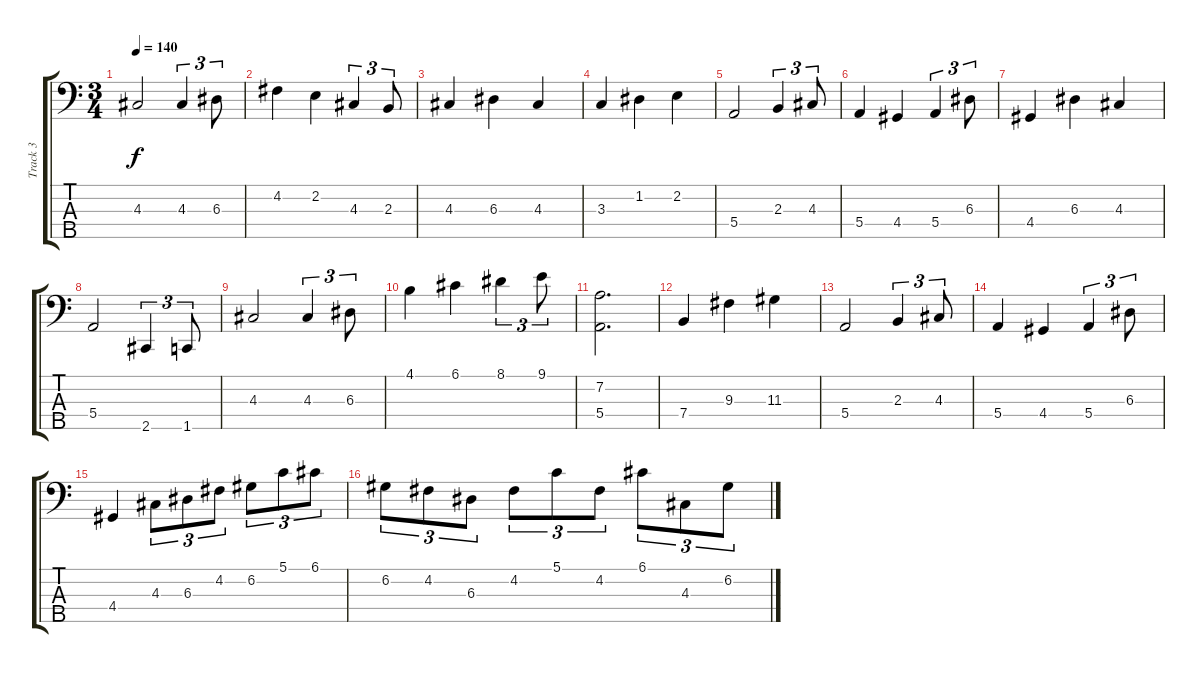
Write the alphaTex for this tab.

\track ("Track 3" "Track 3") {instrument electricbassfinger}
\staff {score tabs}
\tuning (G2 D2 A1 E1 B0) {hide}
\ts (3 4)
\tempo 140
\clef f4
\ks c
4.3.2{dy f} 4.3.4{tu (3 2)} 6.3.8{tu (3 2)} |
4.2.4 2.2.4 4.3.4{tu (3 2)} 2.3.8{tu (3 2)} |
4.3.4 6.3.4 4.3.4 |
3.3.4 1.2.4 2.2.4 |
5.4.2 2.3.4{tu (3 2)} 4.3.8{tu (3 2)} |
5.4.4 4.4.4 5.4.4{tu (3 2)} 6.3.8{tu (3 2)} |
4.4.4 6.3.4 4.3.4 |
5.4.2 2.5.4{tu (3 2)} 1.5.8{tu (3 2)} |
4.3.2 4.3.4{tu (3 2)} 6.3.8{tu (3 2)} |
4.1.4 6.1.4 8.1.4{tu (3 2)} 9.1.8{tu (3 2)} |
(7.2 5.4).2{d} |
7.4.4 9.3.4 11.3.4 |
5.4.2 2.3.4{tu (3 2)} 4.3.8{tu (3 2)} |
5.4.4 4.4.4 5.4.4{tu (3 2)} 6.3.8{tu (3 2)} |
4.4.4 4.3.8{tu (3 2)} 6.3.8{tu (3 2)} 4.2.8{tu (3 2)} 6.2.8{tu (3 2)} 5.1.8{tu (3 2)} 6.1.8{tu (3 2)} |
6.2.8{tu (3 2)} 4.2.8{tu (3 2)} 6.3.8{tu (3 2)} 4.2.8{tu (3 2)} 5.1.8{tu (3 2)} 4.2.8{tu (3 2)} 6.1.8{tu (3 2)} 4.3.8{tu (3 2)} 6.2.8{tu (3 2)}
